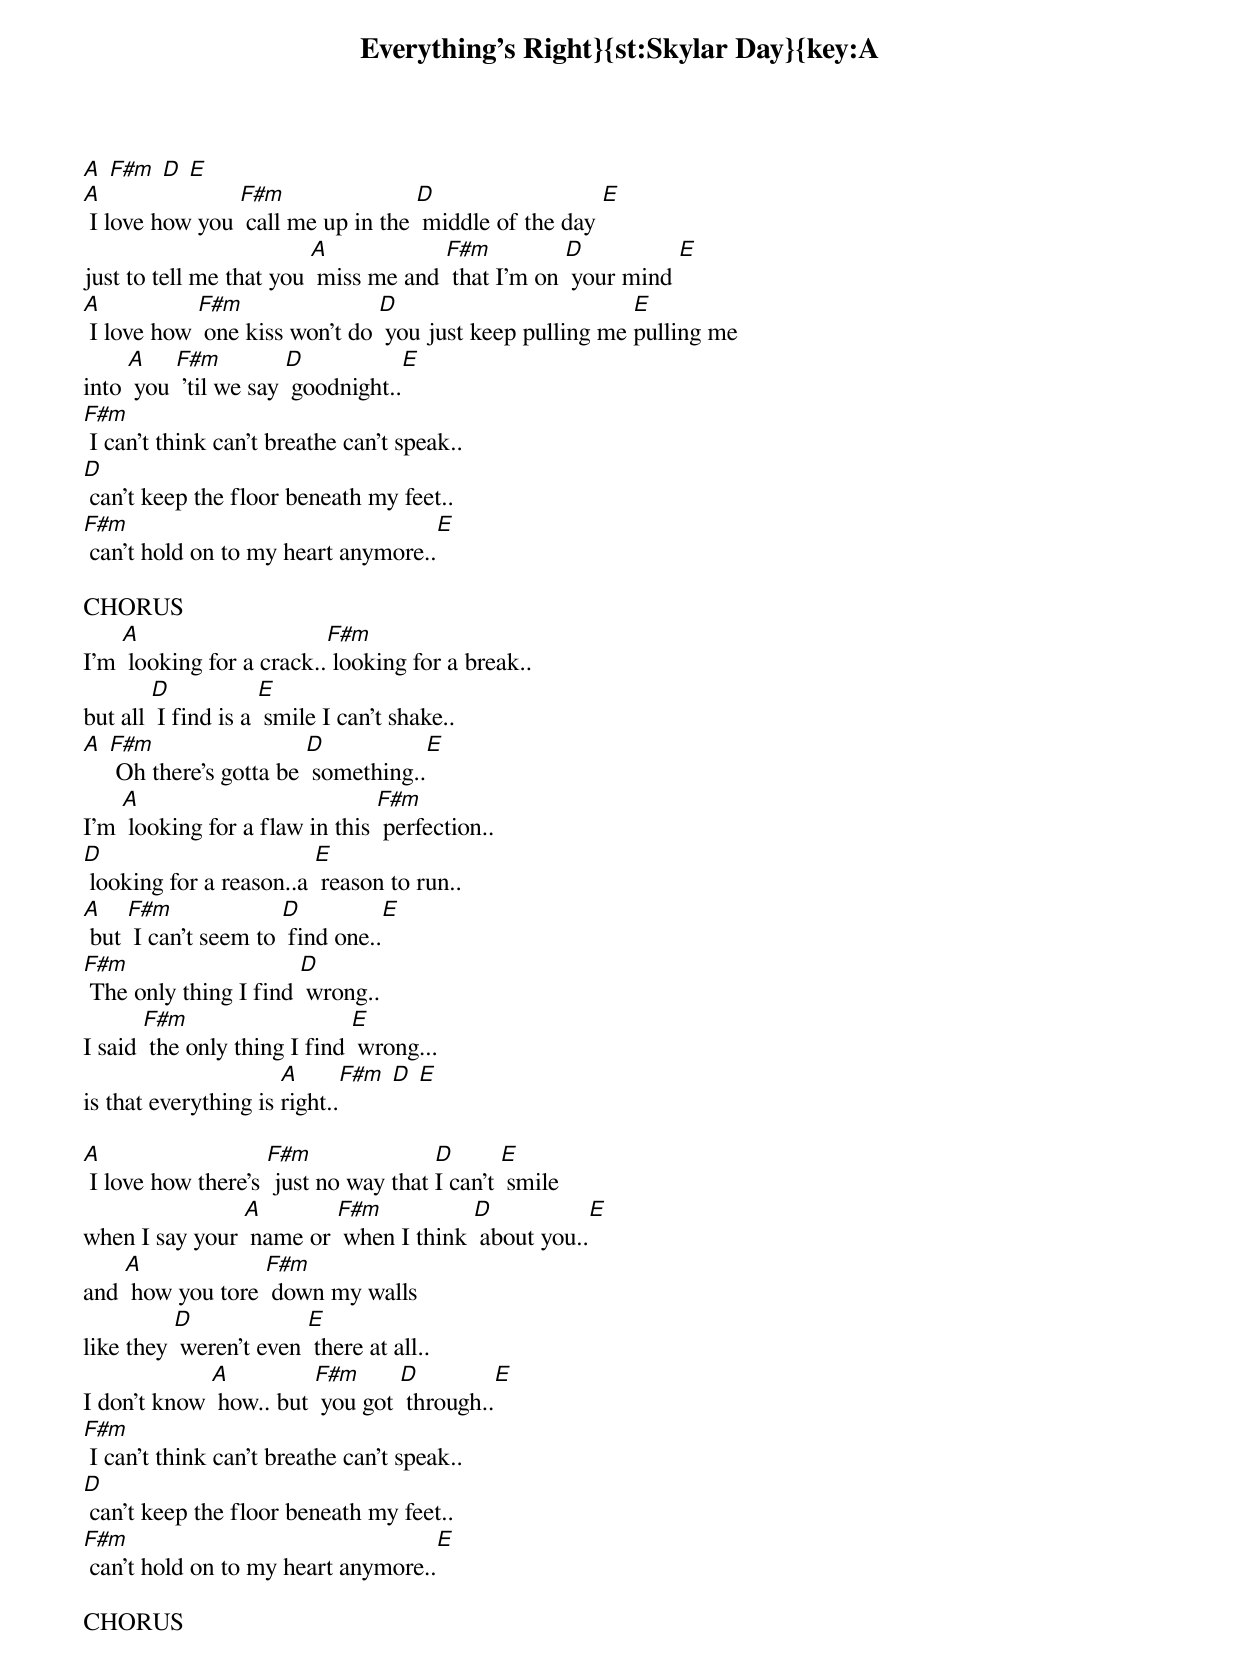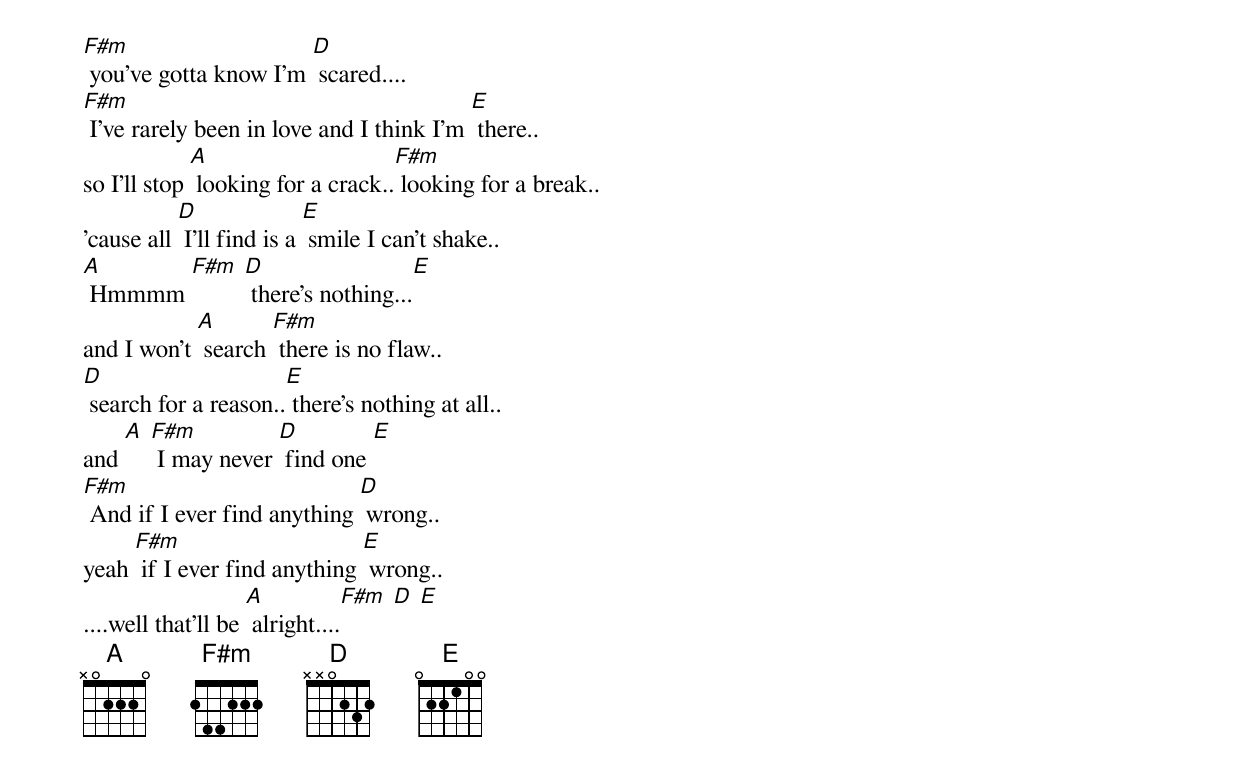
{t:Everything's Right}{st:Skylar Day}{key:A}

[A] [F#m] [D] [E]
[A] I love how you [F#m] call me up in the [D] middle of the day [E]
just to tell me that you [A] miss me and [F#m] that I'm on [D] your mind [E]
[A] I love how [F#m] one kiss won't do [D] you just keep pulling me [E]pulling me
into [A] you [F#m] 'til we say [D] goodnight..[E]
[F#m] I can't think can't breathe can't speak..
[D] can't keep the floor beneath my feet..
[F#m] can't hold on to my heart anymore..[E]

CHORUS
I'm [A] looking for a crack..[F#m] looking for a break..
but all [D] I find is a [E] smile I can't shake..
[A] [F#m] Oh there's gotta be [D] something..[E]
I'm [A] looking for a flaw in this [F#m] perfection..
[D] looking for a reason..a [E] reason to run..
[A] but [F#m] I can't seem to [D] find one..[E]
[F#m] The only thing I find [D] wrong..
I said [F#m] the only thing I find [E] wrong...
is that everything is [A]right..[F#m] [D] [E]

[A] I love how there's [F#m] just no way that [D]I can't [E] smile
when I say your [A] name or [F#m] when I think [D] about you..[E]
and [A] how you tore [F#m] down my walls
like they [D] weren't even [E] there at all..
I don't know [A] how.. but [F#m] you got [D] through..[E]
[F#m] I can't think can't breathe can't speak..
[D] can't keep the floor beneath my feet..
[F#m] can't hold on to my heart anymore..[E]

CHORUS
[F#m] you've gotta know I'm [D] scared....
[F#m] I've rarely been in love and I think I'm [E] there..
so I'll stop [A] looking for a crack..[F#m] looking for a break..
'cause all [D] I'll find is a [E] smile I can't shake..
[A] Hmmmm [F#m] [D] there's nothing...[E]
and I won't [A] search [F#m] there is no flaw..
[D] search for a reason..[E] there's nothing at all..
and [A] [F#m] I may never [D] find one [E]
[F#m] And if I ever find anything [D] wrong..
yeah [F#m] if I ever find anything [E] wrong..
....well that'll be [A] alright....[F#m] [D] [E]
